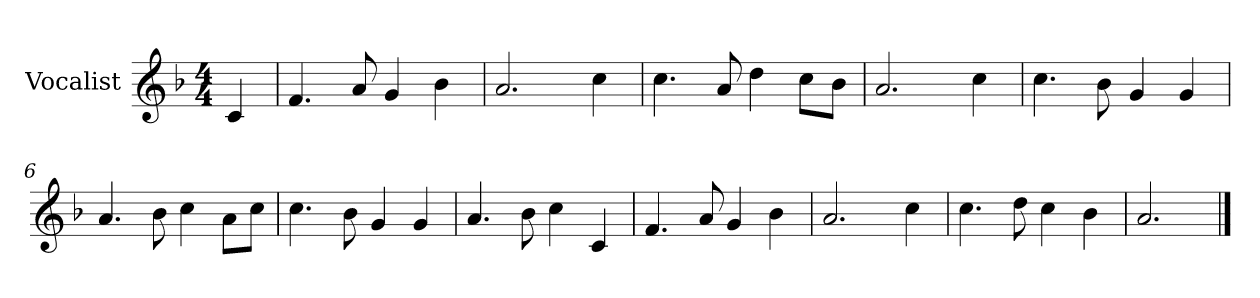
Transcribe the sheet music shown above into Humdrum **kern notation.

**kern
*part1
*staff1
*I"Vocalist
*k[b-]
*F:
*M4/4
=
4c
=1
4.f
8a
4g
4b-
=2
2.a
4cc
=3
4.cc
8a
4dd
8ccL
8b-J
=4
2.a
4cc
=5
4.cc
8b-
4g
4g
=6
4.a
8b-
4cc
8aL
8ccJ
=7
4.cc
8b-
4g
4g
=8
4.a
8b-
4cc
4c
=9
4.f
8a
4g
4b-
=10
2.a
4cc
=11
4.cc
8dd
4cc
4b-
=12
2.a
==
*-
